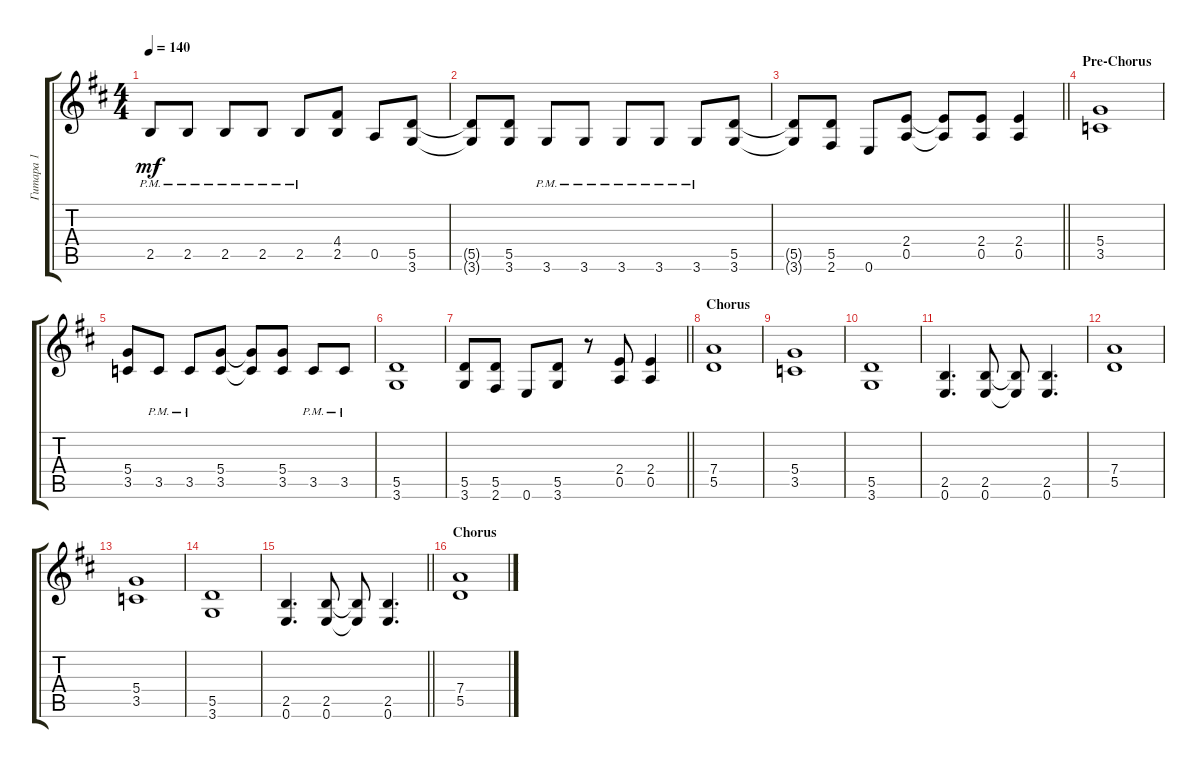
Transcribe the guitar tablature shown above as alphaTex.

\track ("Гитара 1" "Гитара 1") {instrument distortionguitar}
\staff {score tabs}
\tuning (E4 B3 G3 D3 A2 E2) {hide}
\ts (4 4)
\tempo 140
\clef g2
\ks bminor
2.5{pm}.8{dy mf} 2.5{pm}.8 2.5{pm}.8 2.5{pm}.8 2.5{pm}.8 (4.4 2.5).8 0.5.8 (5.5 3.6).8 |
(5.5{t} 3.6{t}).8 (5.5 3.6).8 3.6{pm}.8 3.6{pm}.8 3.6{pm}.8 3.6{pm}.8 3.6{pm}.8 (5.5 3.6).8 |
\barLineRight lightlight
(5.5{t} 3.6{t}).8 (5.5 2.6).8 0.6.8 (2.4 0.5).8 (2.4{t} 0.5{t}).8 (2.4 0.5).8 (2.4 0.5).4 |
\section ("" "Pre-Chorus")
(5.4 3.5).1 |
(5.4 3.5).8 3.5{pm}.8 3.5{pm}.8 (5.4 3.5).8 (5.4{t} 3.5{t}).8 (5.4 3.5).8 3.5{pm}.8 3.5{pm}.8 |
(5.5 3.6).1 |
\barLineRight lightlight
(5.5 3.6).8 (5.5 2.6).8 0.6.8 (5.5 3.6).8 r.8 (2.4 0.5).8 (2.4 0.5).4 |
\section ("" "Chorus")
(7.4 5.5).1 |
(5.4 3.5).1 |
(5.5 3.6).1 |
(2.5 0.6).4{d} (2.5 0.6).8 (2.5{t} 0.6{t}).8 (2.5 0.6).4{d} |
(7.4 5.5).1 |
(5.4 3.5).1 |
(5.5 3.6).1 |
\barLineRight lightlight
(2.5 0.6).4{d} (2.5 0.6).8 (2.5{t} 0.6{t}).8 (2.5 0.6).4{d} |
\section ("" "Chorus")
(7.4 5.5).1
